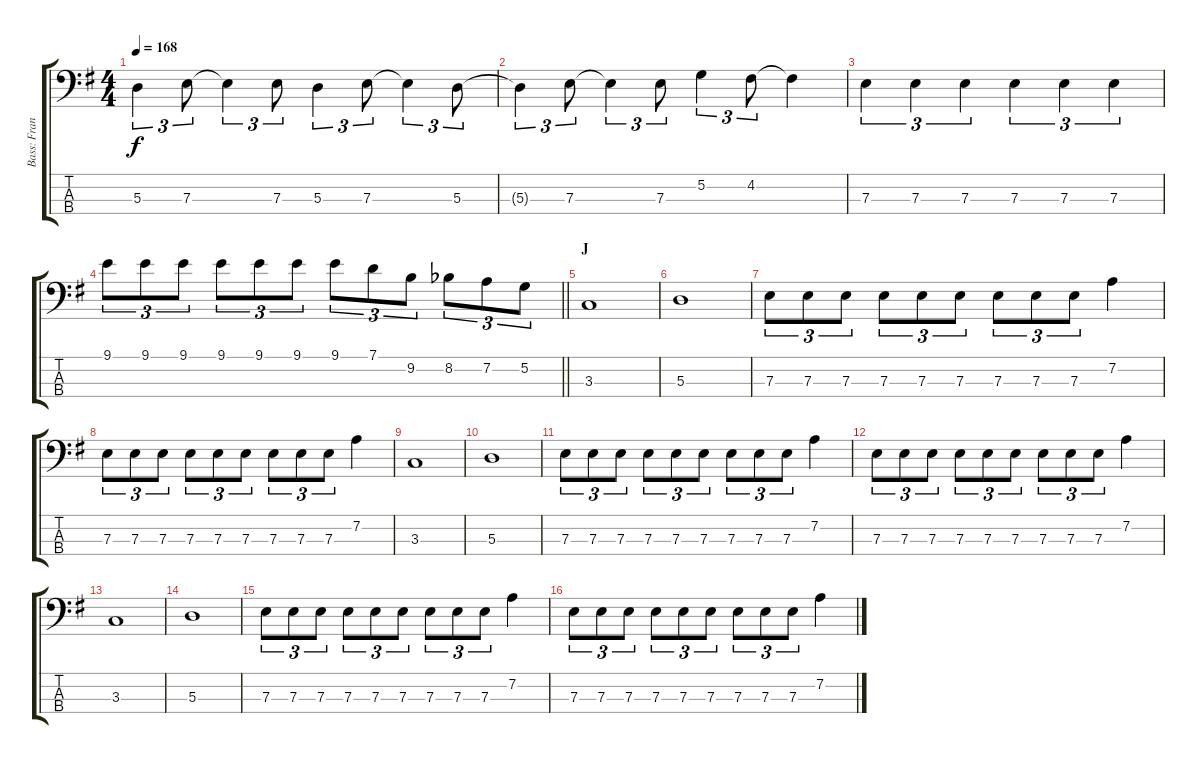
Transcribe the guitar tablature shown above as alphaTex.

\track ("Bass: Francis" "Bass: Fran") {instrument electricbassfinger}
\staff {score tabs}
\tuning (G2 D2 A1 E1) {hide}
\ts (4 4)
\tempo 168
\clef f4
\ks g
5.3.4{tu (3 2) dy f} 7.3.8{tu (3 2)} 7.3{t}.4{tu (3 2)} 7.3.8{tu (3 2)} 5.3.4{tu (3 2)} 7.3.8{tu (3 2)} 7.3{t}.4{tu (3 2)} 5.3.8{tu (3 2)} |
5.3{t}.4{tu (3 2)} 7.3.8{tu (3 2)} 7.3{t}.4{tu (3 2)} 7.3.8{tu (3 2)} 5.2.4{tu (3 2)} 4.2.8{tu (3 2)} 4.2{t}.4 |
7.3.4{tu (3 2)} 7.3.4{tu (3 2)} 7.3.4{tu (3 2)} 7.3.4{tu (3 2)} 7.3.4{tu (3 2)} 7.3.4{tu (3 2)} |
\barLineRight lightlight
9.1.8{tu (3 2)} 9.1.8{tu (3 2)} 9.1.8{tu (3 2)} 9.1.8{tu (3 2)} 9.1.8{tu (3 2)} 9.1.8{tu (3 2)} 9.1.8{tu (3 2)} 7.1.8{tu (3 2)} 9.2.8{tu (3 2)} 8.2{acc b}.8{tu (3 2)} 7.2.8{tu (3 2)} 5.2.8{tu (3 2)} |
\section ("" "J")
3.3.1 |
5.3.1 |
7.3.8{tu (3 2)} 7.3.8{tu (3 2)} 7.3.8{tu (3 2)} 7.3.8{tu (3 2)} 7.3.8{tu (3 2)} 7.3.8{tu (3 2)} 7.3.8{tu (3 2)} 7.3.8{tu (3 2)} 7.3.8{tu (3 2)} 7.2.4 |
7.3.8{tu (3 2)} 7.3.8{tu (3 2)} 7.3.8{tu (3 2)} 7.3.8{tu (3 2)} 7.3.8{tu (3 2)} 7.3.8{tu (3 2)} 7.3.8{tu (3 2)} 7.3.8{tu (3 2)} 7.3.8{tu (3 2)} 7.2.4 |
3.3.1 |
5.3.1 |
7.3.8{tu (3 2)} 7.3.8{tu (3 2)} 7.3.8{tu (3 2)} 7.3.8{tu (3 2)} 7.3.8{tu (3 2)} 7.3.8{tu (3 2)} 7.3.8{tu (3 2)} 7.3.8{tu (3 2)} 7.3.8{tu (3 2)} 7.2.4 |
7.3.8{tu (3 2)} 7.3.8{tu (3 2)} 7.3.8{tu (3 2)} 7.3.8{tu (3 2)} 7.3.8{tu (3 2)} 7.3.8{tu (3 2)} 7.3.8{tu (3 2)} 7.3.8{tu (3 2)} 7.3.8{tu (3 2)} 7.2.4 |
3.3.1 |
5.3.1 |
7.3.8{tu (3 2)} 7.3.8{tu (3 2)} 7.3.8{tu (3 2)} 7.3.8{tu (3 2)} 7.3.8{tu (3 2)} 7.3.8{tu (3 2)} 7.3.8{tu (3 2)} 7.3.8{tu (3 2)} 7.3.8{tu (3 2)} 7.2.4 |
7.3.8{tu (3 2)} 7.3.8{tu (3 2)} 7.3.8{tu (3 2)} 7.3.8{tu (3 2)} 7.3.8{tu (3 2)} 7.3.8{tu (3 2)} 7.3.8{tu (3 2)} 7.3.8{tu (3 2)} 7.3.8{tu (3 2)} 7.2.4
